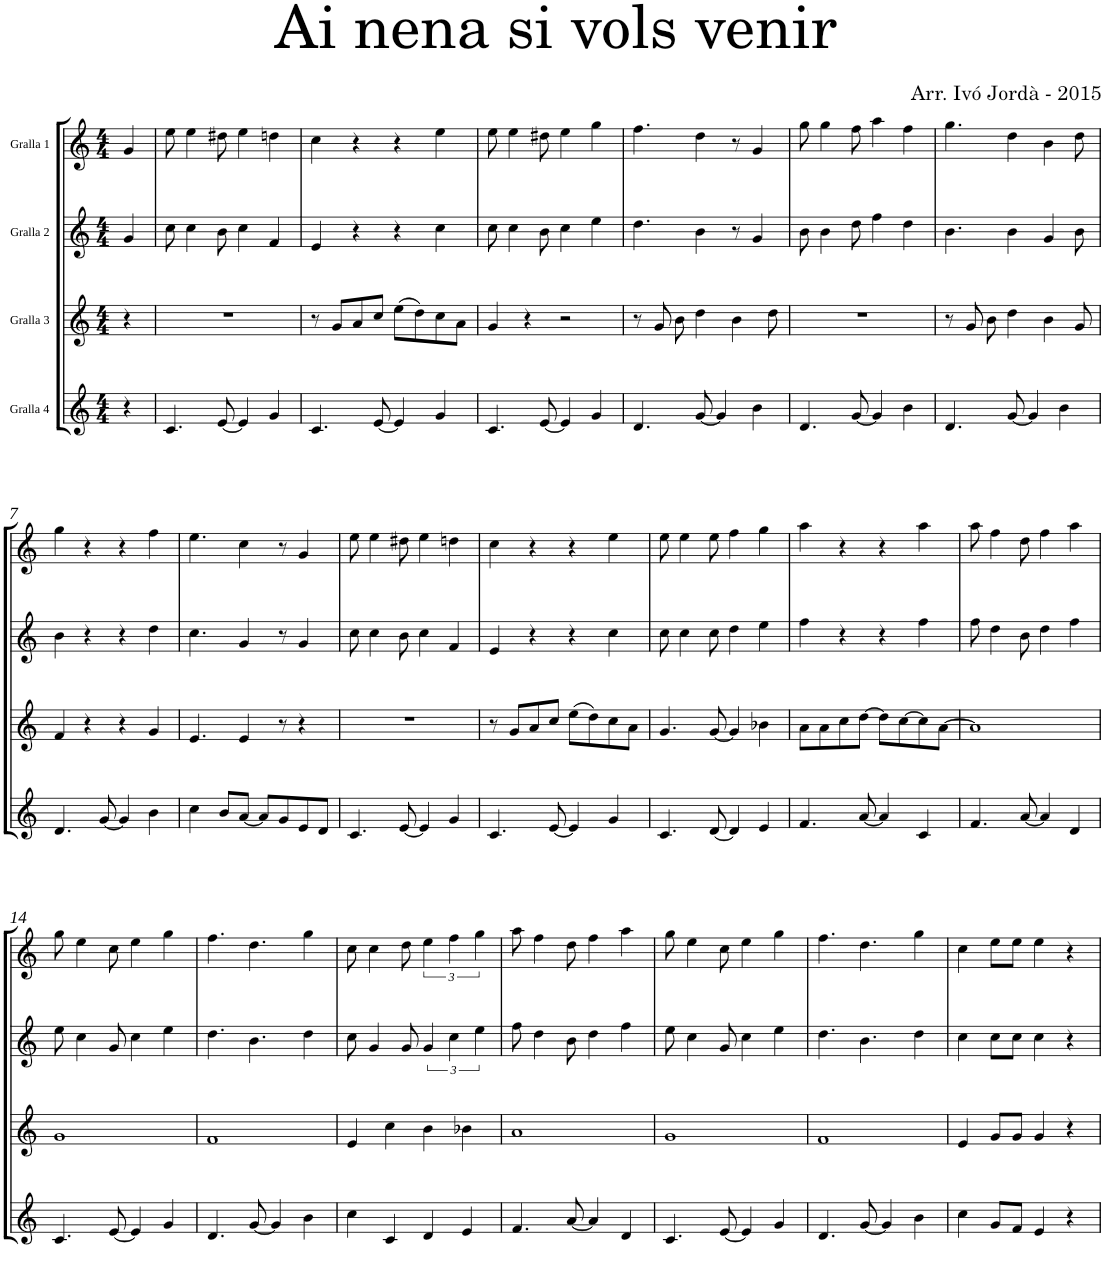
**kern	**kern	**kern	**kern
*part4	*part3	*part2	*part1
*staff4	*staff3	*staff2	*staff1
*I"Gralla 4	*I"Gralla 3	*I"Gralla 2	*I"Gralla 1
*clefG2	*clefG2	*clefG2	*clefG2
*k[]	*k[]	*k[]	*k[]
*M4/4	*M4/4	*M4/4	*M4/4
=	=	=	=
4r	4r	4g/	4g/
=1	=1	=1	=1
4.c/	1r	8cc\	8ee\
.	.	4cc\	4ee\
[8e/	.	8b\	8dd#X\
4e/]	.	4cc\	4ee\
4g/	.	4f/	4ddn\
=2	=2	=2	=2
4.c/	8r	4e/	4cc\
.	8g/L	.	.
.	8a/	4r	4r
[8e/	8cc/J	.	.
4e/]	(>8ee\L	4r	4r
.	8dd\)	.	.
4g/	8cc\	4cc\	4ee\
.	8a\J	.	.
=3	=3	=3	=3
4.c/	4g/	8cc\	8ee\
.	.	4cc\	4ee\
.	4r	.	.
[8e/	.	8b\	8dd#X\
4e/]	2r	4cc\	4ee\
4g/	.	4ee\	4gg\
=4	=4	=4	=4
4.d/	8r	4.dd\	4.ff\
.	8g/	.	.
.	8b\	.	.
[8g/	4dd\	4b\	4dd\
4g/]	.	.	.
.	4b\	8r	8r
4b\	.	4g/	4g/
.	8dd\	.	.
=5	=5	=5	=5
4.d/	1r	8b\	8gg\
.	.	4b\	4gg\
[8g/	.	8dd\	8ff\
4g/]	.	4ff\	4aa\
4b\	.	4dd\	4ff\
=6	=6	=6	=6
4.d/	8r	4.b\	4.gg\
.	8g/	.	.
.	8b\	.	.
[8g/	4dd\	4b\	4dd\
4g/]	.	.	.
.	4b\	4g/	4b\
4b\	.	.	.
.	8g/	8b\	8dd\
!!LO:LB:g=z
=7	=7	=7	=7
4.d/	4f/	4b\	4gg\
.	4r	4r	4r
[8g/	.	.	.
4g/]	4r	4r	4r
4b\	4g/	4dd\	4ff\
=8	=8	=8	=8
4cc\	4.e/	4.cc\	4.ee\
8b/L	.	.	.
[8a/J	4e/	4g/	4cc\
8a/L]	.	.	.
8g/	8r	8r	8r
8e/	4r	4g/	4g/
8d/J	.	.	.
=9	=9	=9	=9
4.c/	1r	8cc\	8ee\
.	.	4cc\	4ee\
[8e/	.	8b\	8dd#X\
4e/]	.	4cc\	4ee\
4g/	.	4f/	4ddn\
=10	=10	=10	=10
4.c/	8r	4e/	4cc\
.	8g/L	.	.
.	8a/	4r	4r
[8e/	8cc/J	.	.
4e/]	(>8ee\L	4r	4r
.	8dd\)	.	.
4g/	8cc\	4cc\	4ee\
.	8a\J	.	.
=11	=11	=11	=11
4.c/	4.g/	8cc\	8ee\
.	.	4cc\	4ee\
[8d/	[8g/	8cc\	8ee\
4d/]	4g/]	4dd\	4ff\
4e/	4b-X\	4ee\	4gg\
=12	=12	=12	=12
4.f/	8a\L	4ff\	4aa\
.	8a\	.	.
.	8cc\	4r	4r
[8a/	[8dd\J	.	.
4a/]	8dd\L]	4r	4r
.	[8cc\	.	.
4c/	8cc\]	4ff\	4aa\
.	[8a\J	.	.
=13	=13	=13	=13
4.f/	1a]	8ff\	8aa\
.	.	4dd\	4ff\
[8a/	.	8b\	8dd\
4a/]	.	4dd\	4ff\
4d/	.	4ff\	4aa\
!!LO:LB:g=z
=14	=14	=14	=14
4.c/	1g	8ee\	8gg\
.	.	4cc\	4ee\
[8e/	.	8g/	8cc\
4e/]	.	4cc\	4ee\
4g/	.	4ee\	4gg\
=15	=15	=15	=15
4.d/	1f	4.dd\	4.ff\
[8g/	.	4.b\	4.dd\
4g/]	.	.	.
4b\	.	4dd\	4gg\
=16	=16	=16	=16
4cc\	4e/	8cc\	8cc\
.	.	4g/	4cc\
4c/	4cc\	.	.
.	.	8g/	8dd\
4d/	4b\	6g/	6ee\
.	.	6cc\	6ff\
4e/	4b-X\	.	.
.	.	6ee\	6gg\
=17	=17	=17	=17
4.f/	1a	8ff\	8aa\
.	.	4dd\	4ff\
[8a/	.	8b\	8dd\
4a/]	.	4dd\	4ff\
4d/	.	4ff\	4aa\
=18	=18	=18	=18
4.c/	1g	8ee\	8gg\
.	.	4cc\	4ee\
[8e/	.	8g/	8cc\
4e/]	.	4cc\	4ee\
4g/	.	4ee\	4gg\
=19	=19	=19	=19
4.d/	1f	4.dd\	4.ff\
[8g/	.	4.b\	4.dd\
4g/]	.	.	.
4b\	.	4dd\	4gg\
=20	=20	=20	=20
4cc\	4e/	4cc\	4cc\
8g/L	8g/L	8cc\L	8ee\L
8f/J	8g/J	8cc\J	8ee\J
4e/	4g/	4cc\	4ee\
4r	4r	4r	4r
=	=	=	=
*-	*-	*-	*-
